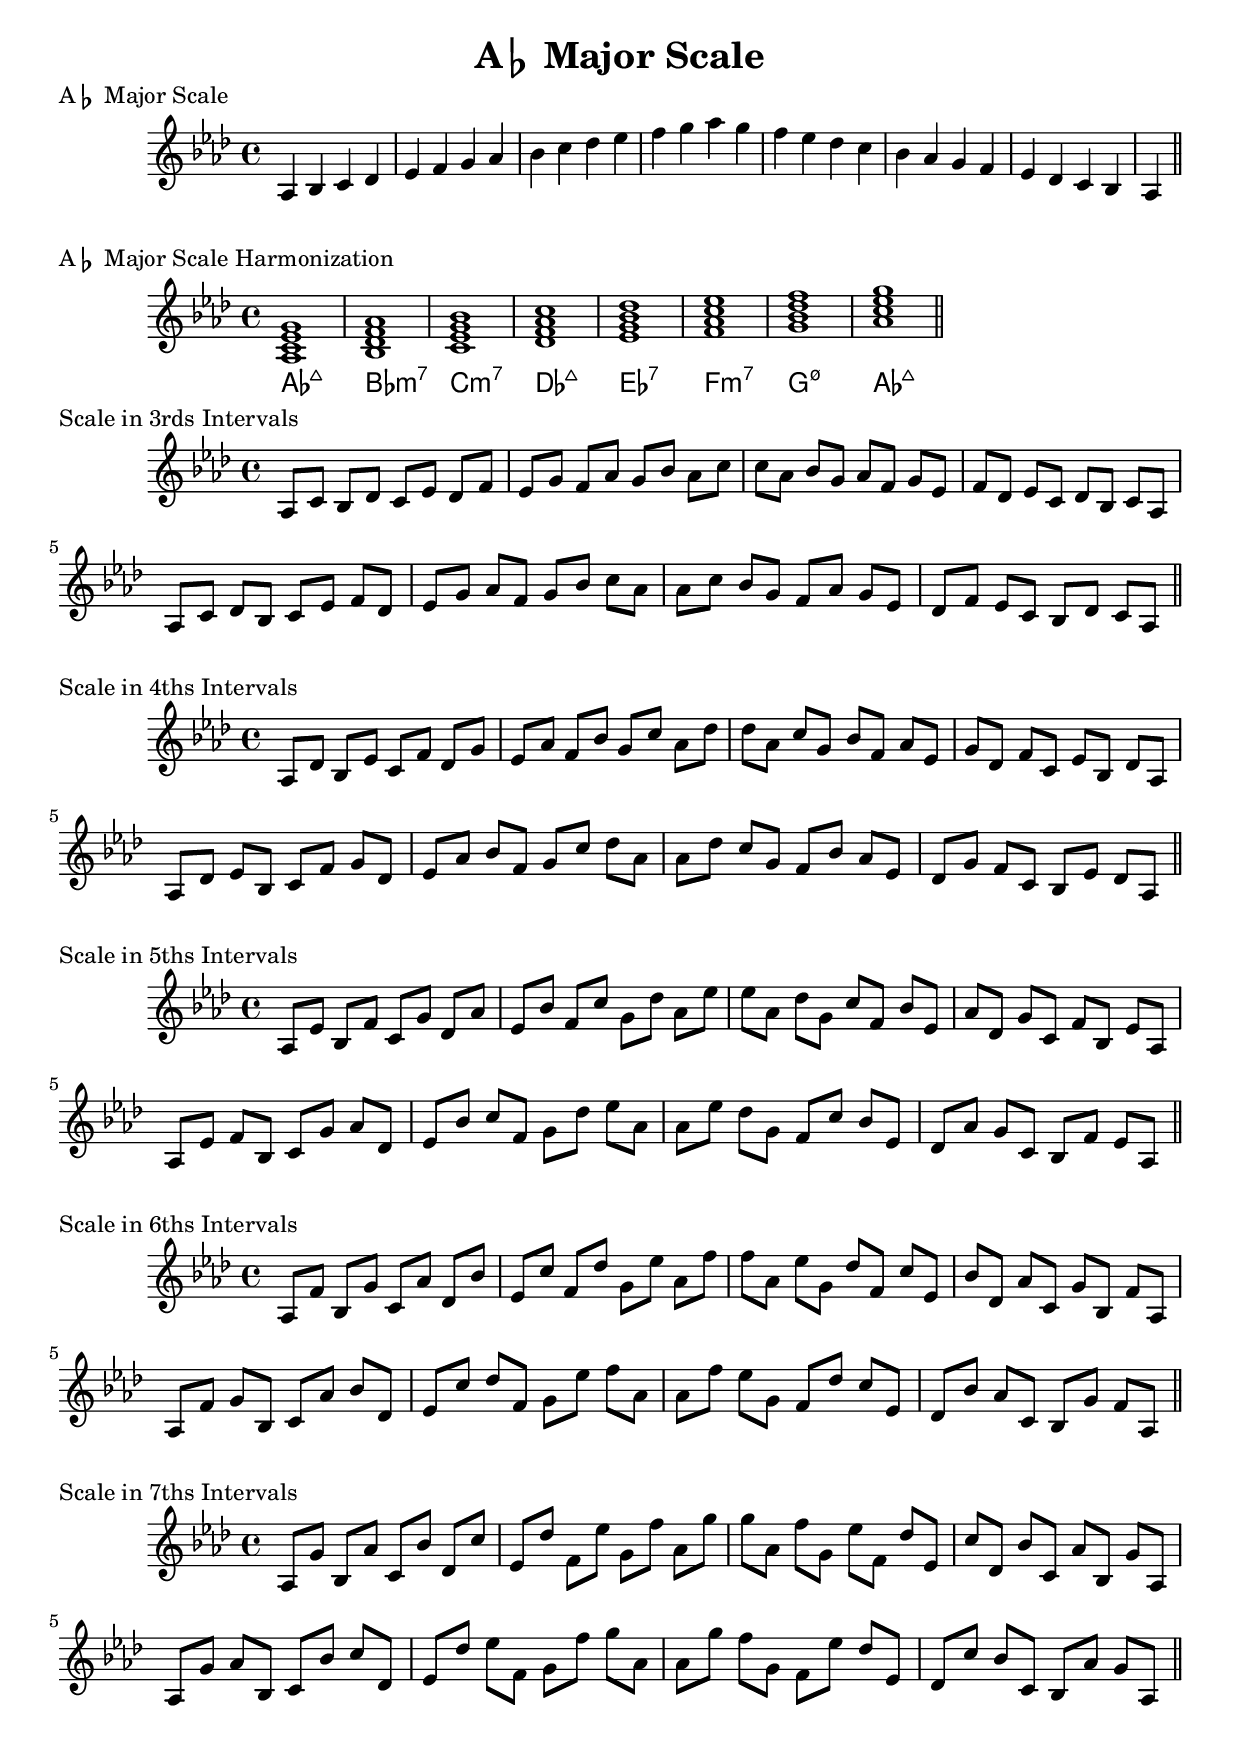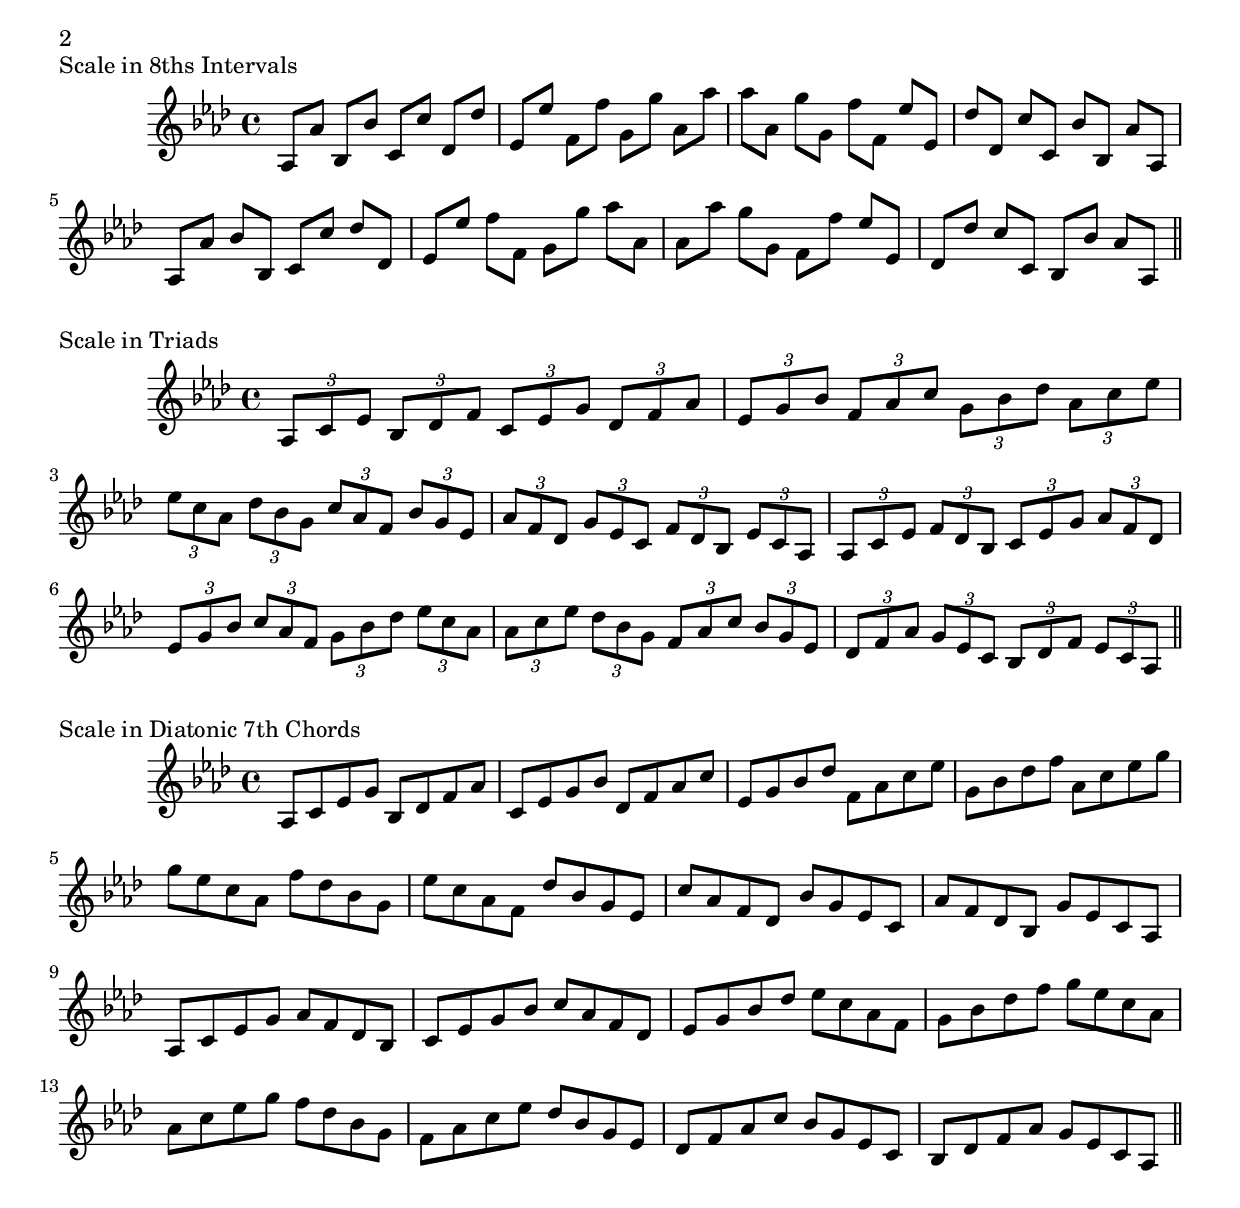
\version "2.18.2"

\include "scales.ly"

\header{
  title = \markup { "A" \flat " Major Scale" }
}

\score {
  \transpose c aes
  \new Staff \relative c {
    \key c \major
    \CMajorScale
    \bar "||"
  }
  \header{
    piece = \markup { "A" \flat " Major Scale" }
  }
}

\score {
  \transpose c aes
  \new Staff \relative c {
    \key c \major
    \CMajorHarmonization
    \bar "||"
  }
  \header{
    piece = \markup { "A" \flat " Major Scale Harmonization" }
  }
}

\score {
  \transpose c aes
  \new Staff \relative c {
    \key c \major
    \set Timing.beamExceptions = #'()
    \set Timing.baseMoment = #'(ly:make-moment 1/4)
    \set Timing.beatStructure = #'(1 1 1 1)
    \CMajorScaleThirds
    \bar "||"
  }
  \header{
    piece = \markup { "Scale in 3rds Intervals" }
  }
}

\score {
  \transpose c aes
  \new Staff \relative c {
    \key c \major
    \set Timing.beamExceptions = #'()
    \set Timing.baseMoment = #'(ly:make-moment 1/4)
    \set Timing.beatStructure = #'(1 1 1 1)
    \CMajorScaleFourths
    \bar "||"
  }
  \header{
    piece = \markup { "Scale in 4ths Intervals" }
  }
}

\score {
  \transpose c aes
  \new Staff \relative c {
    \key c \major
    \set Timing.beamExceptions = #'()
    \set Timing.baseMoment = #'(ly:make-moment 1/4)
    \set Timing.beatStructure = #'(1 1 1 1)
    \CMajorScaleFifths
    \bar "||"
  }
  \header{
    piece = \markup { "Scale in 5ths Intervals" }
  }
}

\score {
  \transpose c aes
  \new Staff \relative c {
    \key c \major
    \set Timing.beamExceptions = #'()
    \set Timing.baseMoment = #'(ly:make-moment 1/4)
    \set Timing.beatStructure = #'(1 1 1 1)
    \CMajorScaleSixths
    \bar "||"
  }
  \header{
    piece = \markup { "Scale in 6ths Intervals" }
  }
}

\score {
  \transpose c aes
  \new Staff \relative c {
    \key c \major
    \set Timing.beamExceptions = #'()
    \set Timing.baseMoment = #'(ly:make-moment 1/4)
    \set Timing.beatStructure = #'(1 1 1 1)
    \CMajorScaleSevenths
    \bar "||"
  }
  \header{
    piece = \markup { "Scale in 7ths Intervals" }
  }
}

\score {
  \transpose c aes
  \new Staff \relative c {
    \key c \major
    \set Timing.beamExceptions = #'()
    \set Timing.baseMoment = #'(ly:make-moment 1/4)
    \set Timing.beatStructure = #'(1 1 1 1)
    \CMajorScaleEights
    \bar "||"
  }
  \header{
    piece = \markup { "Scale in 8ths Intervals" }
  }
}

\score {
  \transpose c aes
  \new Staff \relative c {
    \key c \major
    \CMajorScaleTriads
    \bar "||"
  }
  \header{
    piece = \markup { "Scale in Triads" }
  }
}

\score {
  \transpose c aes
  \new Staff \relative c {
    \key c \major
    \CMajorScaleChords
    \bar "||"
  }
  \header{
    piece = \markup { "Scale in Diatonic 7th Chords" }
  }
}